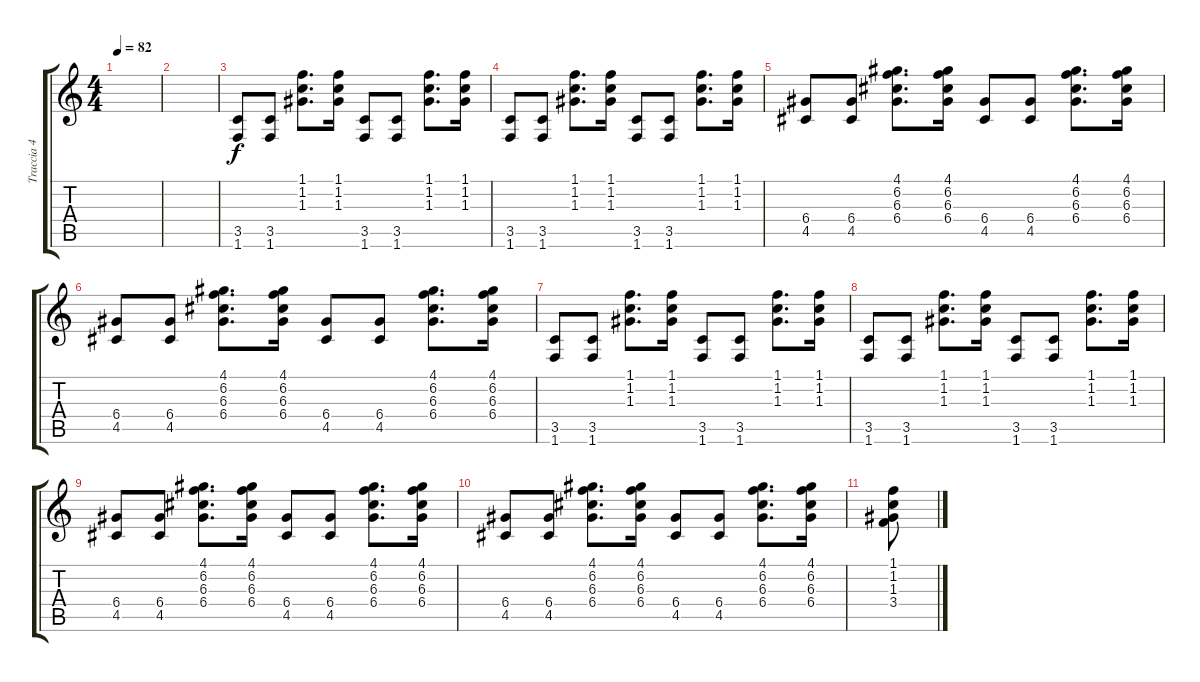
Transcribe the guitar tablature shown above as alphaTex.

\track ("Traccia 4" "Traccia 4") {instrument overdrivenguitar}
\staff {score tabs}
\tuning (E4 B3 G3 D3 A2 E2) {hide}
\ts (4 4)
\tempo 82
\clef g2
\ks c
|
|
(3.5 1.6).8 (3.5 1.6).8 (1.1 1.2 1.3).8{d} (1.1 1.2 1.3).16 (3.5 1.6).8 (3.5 1.6).8 (1.1 1.2 1.3).8{d} (1.1 1.2 1.3).16 |
(3.5 1.6).8 (3.5 1.6).8 (1.1 1.2 1.3).8{d} (1.1 1.2 1.3).16 (3.5 1.6).8 (3.5 1.6).8 (1.1 1.2 1.3).8{d} (1.1 1.2 1.3).16 |
(6.4 4.5).8 (6.4 4.5).8 (4.1 6.2 6.3 6.4).8{d} (4.1 6.2 6.3 6.4).16 (6.4 4.5).8 (6.4 4.5).8 (4.1 6.2 6.3 6.4).8{d} (4.1 6.2 6.3 6.4).16 |
(6.4 4.5).8 (6.4 4.5).8 (4.1 6.2 6.3 6.4).8{d} (4.1 6.2 6.3 6.4).16 (6.4 4.5).8 (6.4 4.5).8 (4.1 6.2 6.3 6.4).8{d} (4.1 6.2 6.3 6.4).16 |
(3.5 1.6).8 (3.5 1.6).8 (1.1 1.2 1.3).8{d} (1.1 1.2 1.3).16 (3.5 1.6).8 (3.5 1.6).8 (1.1 1.2 1.3).8{d} (1.1 1.2 1.3).16 |
(3.5 1.6).8 (3.5 1.6).8 (1.1 1.2 1.3).8{d} (1.1 1.2 1.3).16 (3.5 1.6).8 (3.5 1.6).8 (1.1 1.2 1.3).8{d} (1.1 1.2 1.3).16 |
(6.4 4.5).8 (6.4 4.5).8 (4.1 6.2 6.3 6.4).8{d} (4.1 6.2 6.3 6.4).16 (6.4 4.5).8 (6.4 4.5).8 (4.1 6.2 6.3 6.4).8{d} (4.1 6.2 6.3 6.4).16 |
(6.4 4.5).8 (6.4 4.5).8 (4.1 6.2 6.3 6.4).8{d} (4.1 6.2 6.3 6.4).16 (6.4 4.5).8 (6.4 4.5).8 (4.1 6.2 6.3 6.4).8{d} (4.1 6.2 6.3 6.4).16 |
(1.1 1.2 1.3 3.4).8
